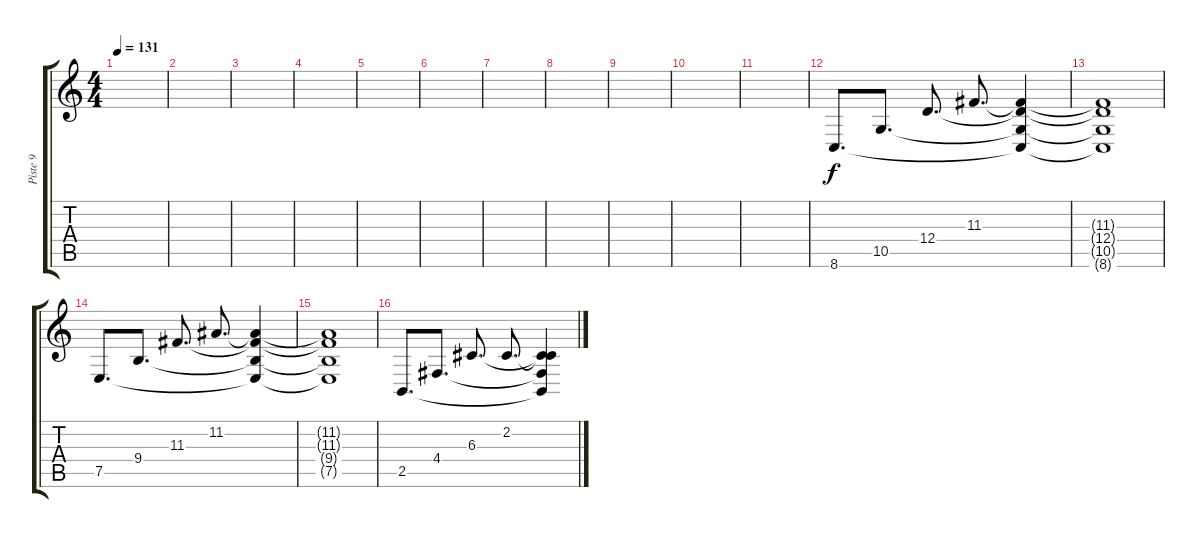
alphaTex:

\track ("Piste 9" "Piste 9") {instrument lead1square}
\staff {score tabs}
\tuning (E4 B3 G3 D3 A2 E2) {hide}
\ts (4 4)
\tempo 131
\clef g2
\ks c
|
|
|
|
|
|
|
|
|
|
|
8.6.8{d} 10.5.8{d} 12.4.8{d} 11.3.8{d} (11.3{t} 12.4{t} 10.5{t} 8.6{t}).4 |
(11.3{t} 12.4{t} 10.5{t} 8.6{t}).1 |
7.5.8{d} 9.4.8{d} 11.3.8{d} 11.2.8{d} (11.2{t} 11.3{t} 9.4{t} 7.5{t}).4 |
(11.2{t} 11.3{t} 9.4{t} 7.5{t}).1 |
2.5.8{d} 4.4.8{d} 6.3.8{d} 2.2.8{d} (2.2{t} 6.3{t} 4.4{t} 2.5{t}).4
